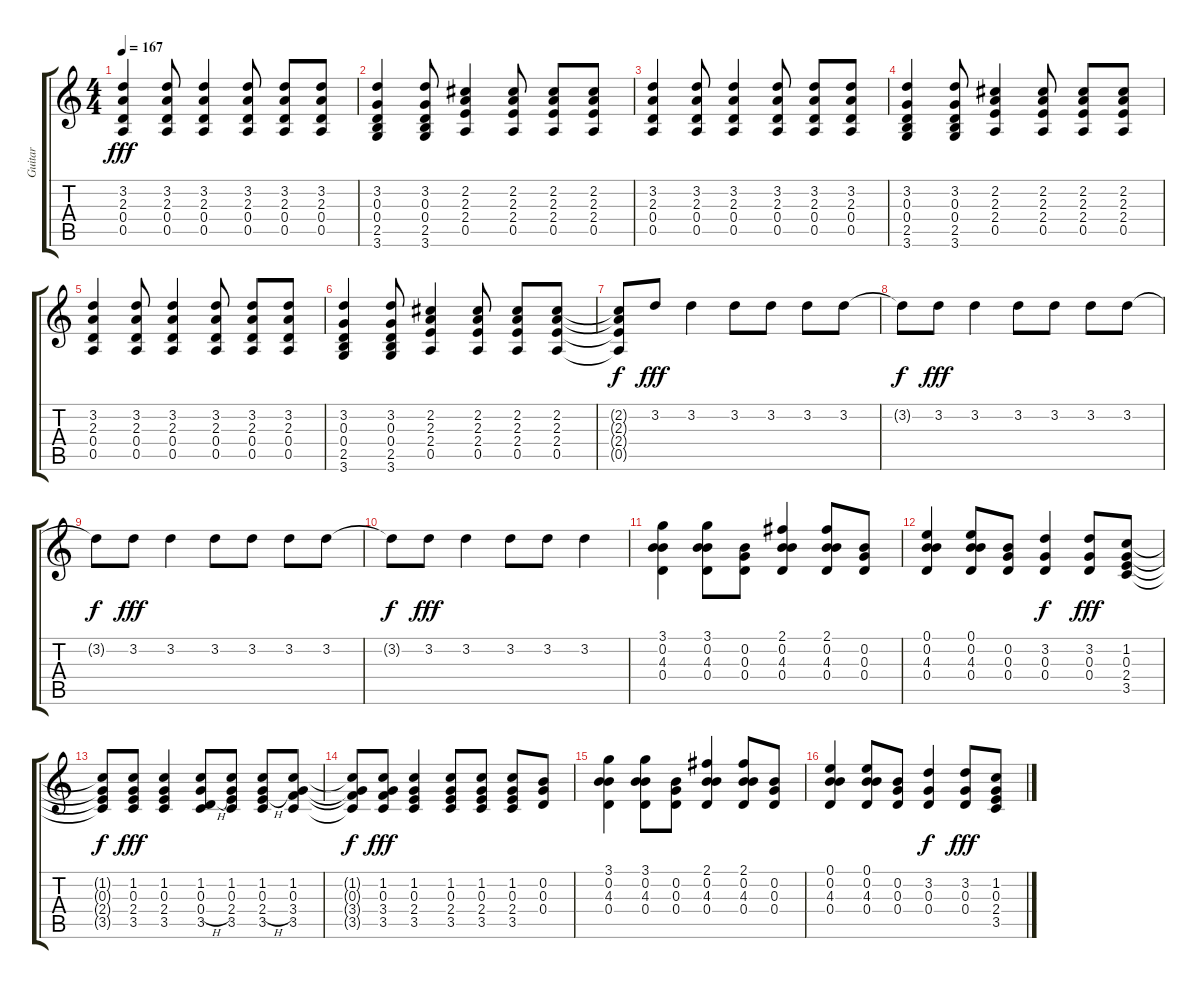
\track ("Guitar" "Guitar") {instrument electricguitarclean}
\staff {score tabs}
\tuning (E4 B3 G3 D3 A2 E2) {hide}
\ts (4 4)
\tempo 167
\clef g2
\ks c
(3.2 2.3 0.4 0.5).4{dy fff} (3.2 2.3 0.4 0.5).8 (3.2 2.3 0.4 0.5).4 (3.2 2.3 0.4 0.5).8 (3.2 2.3 0.4 0.5).8 (3.2 2.3 0.4 0.5).8 |
(3.2 0.3 0.4 2.5 3.6).4 (3.2 0.3 0.4 2.5 3.6).8 (2.2 2.3 2.4 0.5).4 (2.2 2.3 2.4 0.5).8 (2.2 2.3 2.4 0.5).8 (2.2 2.3 2.4 0.5).8 |
(3.2 2.3 0.4 0.5).4 (3.2 2.3 0.4 0.5).8 (3.2 2.3 0.4 0.5).4 (3.2 2.3 0.4 0.5).8 (3.2 2.3 0.4 0.5).8 (3.2 2.3 0.4 0.5).8 |
(3.2 0.3 0.4 2.5 3.6).4 (3.2 0.3 0.4 2.5 3.6).8 (2.2 2.3 2.4 0.5).4 (2.2 2.3 2.4 0.5).8 (2.2 2.3 2.4 0.5).8 (2.2 2.3 2.4 0.5).8 |
(3.2 2.3 0.4 0.5).4 (3.2 2.3 0.4 0.5).8 (3.2 2.3 0.4 0.5).4 (3.2 2.3 0.4 0.5).8 (3.2 2.3 0.4 0.5).8 (3.2 2.3 0.4 0.5).8 |
(3.2 0.3 0.4 2.5 3.6).4 (3.2 0.3 0.4 2.5 3.6).8 (2.2 2.3 2.4 0.5).4 (2.2 2.3 2.4 0.5).8 (2.2 2.3 2.4 0.5).8 (2.2 2.3 2.4 0.5).8 |
(2.2{t} 2.3{t} 2.4{t} 0.5{t}).8{dy f} 3.2.8{dy fff} 3.2.4 3.2.8 3.2.8 3.2.8 3.2.8 |
3.2{t}.8{dy f} 3.2.8{dy fff} 3.2.4 3.2.8 3.2.8 3.2.8 3.2.8 |
3.2{t}.8{dy f} 3.2.8{dy fff} 3.2.4 3.2.8 3.2.8 3.2.8 3.2.8 |
3.2{t}.8{dy f} 3.2.8{dy fff} 3.2.4 3.2.8 3.2.8 3.2.4 |
(3.1 0.2 4.3 0.4).4 (3.1 0.2 4.3 0.4).8 (0.2 0.3 0.4).8 (2.1 0.2 4.3 0.4).4 (2.1 0.2 4.3 0.4).8 (0.2 0.3 0.4).8 |
(0.1 0.2 4.3 0.4).4 (0.1 0.2 4.3 0.4).8 (0.2 0.3 0.4).8 (3.2 0.3 0.4).4{dy f} (3.2 0.3 0.4).8{dy fff} (1.2 0.3 2.4 3.5).8 |
(1.2{t} 0.3{t} 2.4{t} 3.5{t}).8{dy f} (1.2 0.3 2.4 3.5).8{dy fff} (1.2 0.3 2.4 3.5).4 (1.2 0.3 0.4{h} 3.5).8 (1.2 0.3 2.4 3.5).8 (1.2 0.3 2.4{h} 3.5).8 (1.2 0.3 3.4 3.5).8 |
(1.2{t} 0.3{t} 3.4{t} 3.5{t}).8{dy f} (1.2 0.3 3.4 3.5).8{dy fff} (1.2 0.3 2.4 3.5).4 (1.2 0.3 2.4 3.5).8 (1.2 0.3 2.4 3.5).8 (1.2 0.3 2.4 3.5).8 (0.2 0.3 0.4).8 |
(3.1 0.2 4.3 0.4).4 (3.1 0.2 4.3 0.4).8 (0.2 0.3 0.4).8 (2.1 0.2 4.3 0.4).4 (2.1 0.2 4.3 0.4).8 (0.2 0.3 0.4).8 |
(0.1 0.2 4.3 0.4).4 (0.1 0.2 4.3 0.4).8 (0.2 0.3 0.4).8 (3.2 0.3 0.4).4{dy f} (3.2 0.3 0.4).8{dy fff} (1.2 0.3 2.4 3.5).8
